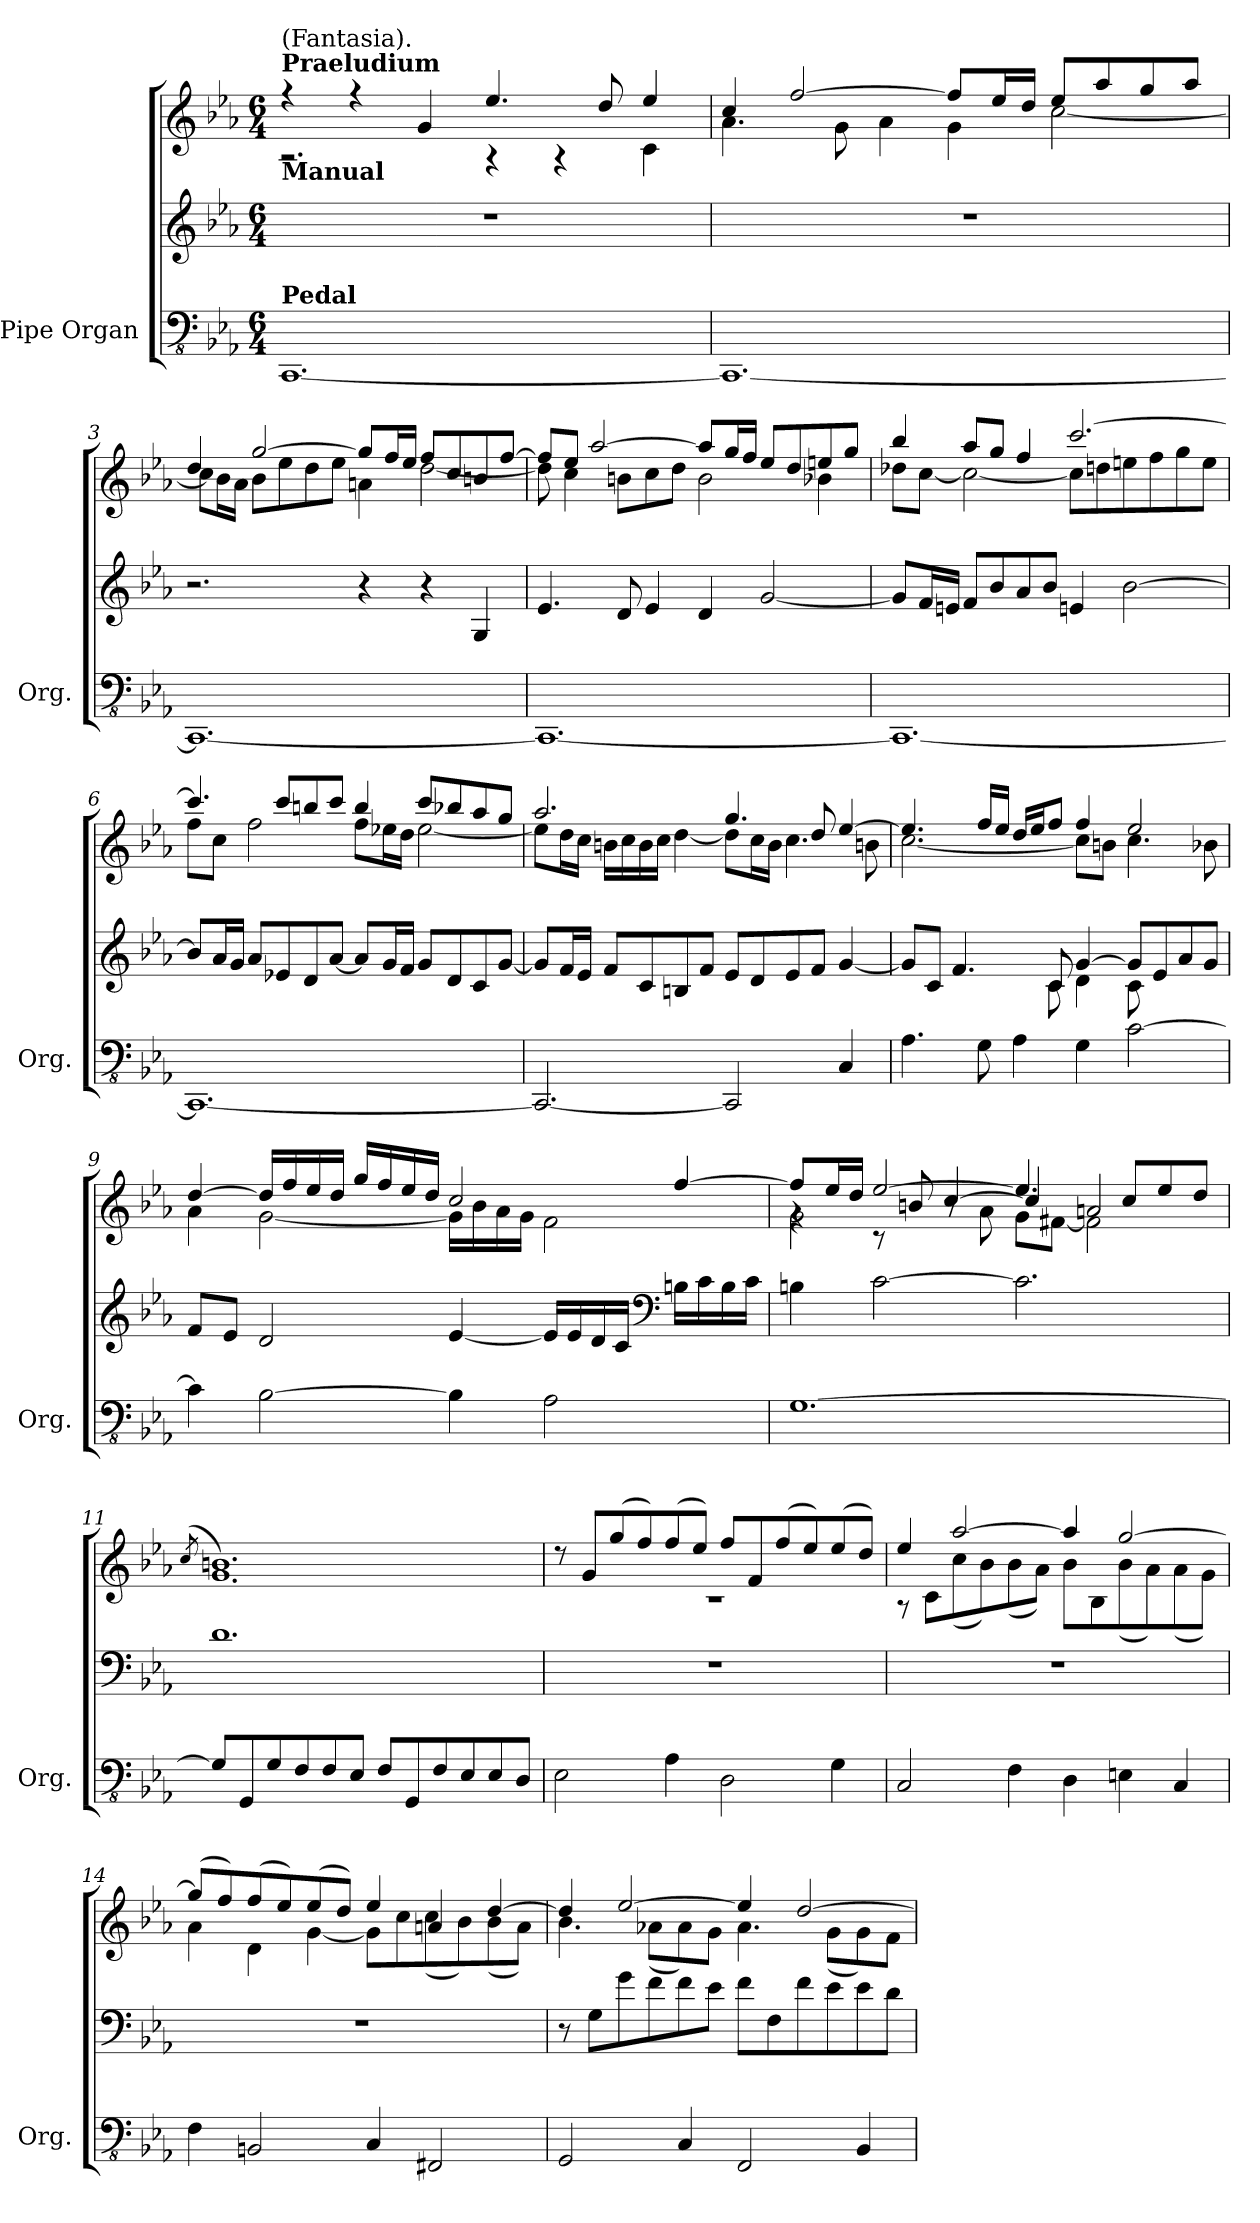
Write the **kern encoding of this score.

**kern	**kern	**kern	**text
*part1	*part1	*part1	*part1
*staff3	*staff2	*staff1	*staff1
*I"Pipe Organ	*	*	*
*I'Org.	*	*	*
*clefFv4	*clefG2	*clefG2	*
*k[b-e-a-]	*k[b-e-a-]	*k[b-e-a-]	*
*M6/4	*M6/4	*M6/4	*
=1	=1	=1	=1
*	*	*^	*
!	!	!LO:TX:a:B:t=Praeludium	!	!
!	!	!LO:TX:a:t=(Fantasia).	!	!
!	!	!LO:TX:b:B:t=Manual	!	!
!LO:TX:a:B:t=Pedal	!	!	!	!
[1.CCC	1.r	4r	2.r	.
.	.	4r	.	.
.	.	4g/	.	.
.	.	4.ee-/	4r	.
.	.	.	4r	.
.	.	8dd/	.	.
!	!	!	!	!LO:LY:b
.	.	4ee-/	4c\	.
=2	=2	=2	=2	=2
1.CCC_	1.r	4cc/	4.a-\	.
.	.	[2ff/	.	.
.	.	.	8g\	.
.	.	.	4a-\	.
.	.	8ff/L]	4g\	.
.	.	16ee-/L	.	.
.	.	16dd/JJ	.	.
.	.	8ee-/L	[2cc\	.
.	.	8aa-/	.	.
.	.	8gg/	.	.
.	.	8aa-/J	.	.
!!LO:LB:g=z	!!
=3	=3	=3	=3	=3
1.CCC_	2.r	4dd/	8cc\L]	.
.	.	.	16b-\L	.
.	.	.	16a-\JJ	.
.	.	[2gg/	8b-\L	.
.	.	.	8ee-\	.
.	.	.	8dd\	.
.	.	.	8ee-\J	.
.	4r	8gg/L]	4an\	.
.	.	16ff/L	.	.
.	.	16ee-/JJ	.	.
.	4r	8ff/L	[2dd\	.
.	.	8cc/	.	.
.	4G/	8bn/	.	.
.	.	[8ff/J	.	.
=4	=4	=4	=4	=4
1.CCC_	4.e-/	8ff/L]	8dd\]	.
.	.	8ee-/J	4cc\	.
.	.	[2aa-/	.	.
.	8d/	.	8bn\L	.
.	4e-/	.	8cc\	.
.	.	.	8dd\J	.
.	4d/	8aa-/L]	2b\	.
.	.	16gg/L	.	.
.	.	16ff/JJ	.	.
.	[2g/	8ee-/L	.	.
.	.	8dd/	.	.
.	.	8een/	4b-X\	.
.	.	8gg/J	.	.
=5	=5	=5	=5	=5
1.CCC_	8g/L]	4bb-/	8dd-X\L	.
.	16f/L	.	[8cc\J	.
.	16en/JJ	.	.	.
.	8f/L	8aa-/L	2cc\_	.
.	8b-/	8gg/J	.	.
.	8a-/	4ff/	.	.
.	8b-/J	.	.	.
.	4en/	[2.ccc/	8cc\L]	.
.	.	.	8ddn\	.
.	[2b-\	.	8een\	.
.	.	.	8ff\	.
.	.	.	8gg\	.
.	.	.	8ee\J	.
!!LO:LB:g=z	!!
=6	=6	=6	=6	=6
1.CCC_	8b-/L]	4.ccc/]	8ff\L	.
.	16a-/L	.	8cc\J	.
.	16g/JJ	.	.	.
.	8a-/L	.	2ff\	.
.	8e-X/	8ccc/L	.	.
.	8d/	8bbn/	.	.
.	[8a-/J	8ccc/J	.	.
.	8a-/L]	4bb/	8ff\L	.
.	16g/L	.	16ee-X\L	.
.	16f/JJ	.	16dd\JJ	.
.	8g/L	8ccc/L	[2ee-\	.
.	8d/	8bb-X/	.	.
.	8c/	8aa-/	.	.
.	[8g/J	8gg/J	.	.
=7	=7	=7	=7	=7
2.CCC/_	8g/L]	2.aa-/	8ee-\L]	.
.	16f/L	.	16dd\L	.
.	16e-/JJ	.	16cc\JJ	.
.	8f/L	.	16bn\LL	.
.	.	.	16cc\	.
.	8c/	.	16b\	.
.	.	.	16cc\JJ	.
.	8Bn/	.	[4dd\	.
.	8f/J	.	.	.
2CCC/]	8e-/L	4.gg/	8dd\L]	.
.	8d/	.	16cc\L	.
.	.	.	16b\JJ	.
.	8e-/	.	4.cc\	.
.	8f/J	8dd/	.	.
4CC/	[4g/	[4ee-/	.	.
.	.	.	8bn\	.
=8	=8	=8	=8	=8
*	*^	*	*	*
4.AA-\	8g/L]	8ryy	4.ee-/]	[2.cc\	.
*	*v	*v	*	*	*
.	8c/J	.	.	.
.	4.f/	.	.	.
8GG\	.	16ff/LL	.	.
.	.	16ee-/JJ	.	.
4AA-\	.	16dd/LL	.	.
.	.	16ee-/J	.	.
*	*^	*	*	*
.	8c/	8c\	8ff/J	.	.
4GG\	[4g/	4d\	4ff/	8cc\L]	.
.	.	.	.	8bn\J	.
[2C\	8g/L]	8c\	2ee-/	4.cc\	.
.	8e-/	4.ryy	.	.	.
.	8a-/	.	.	.	.
.	8g/J	.	.	8b-X\	.
*	*v	*v	*	*	*
!!LO:LB:g=z	!!
=9	=9	=9	=9	=9
4C\]	8f/L	[4dd/	4a-\	.
.	8e-/J	.	.	.
[2BB-\	2d/	16dd/LL]	[2g\	.
.	.	16ff/	.	.
.	.	16ee-/	.	.
.	.	16dd/JJ	.	.
.	.	16gg/LL	.	.
.	.	16ff/	.	.
.	.	16ee-/	.	.
.	.	16dd/JJ	.	.
4BB-\]	[4e-/	2cc/	16g\LL]	.
.	.	.	16b-\	.
.	.	.	16a-\	.
.	.	.	16g\JJ	.
2AA-\	16e-/LL]	.	2f\	.
.	16e-/	.	.	.
.	16d/	.	.	.
.	16c/JJ	.	.	.
*	*clefF4	*	*	*
.	16Bn\LL	[4ff/	.	.
.	16c\	.	.	.
.	16B\	.	.	.
.	16c\JJ	.	.	.
=10	=10	=10	=10	=10
*	*	*	*^	*
[1.GG	4Bn\	8ff/L]	2g\	4rg	.
.	.	16ee-/L	.	.	.
.	.	16dd/JJ	.	.	.
.	[2c\	[2ee-/	.	8rc	.
.	.	.	.	8bn/	.
.	.	.	8r	[4cc/	.
.	.	.	8a-\	.	.
.	2.c\]	4.ee-/]	8g\L	4cc/]	.
.	.	.	[8f#X\J	.	.
.	.	.	2f#\]	2an/	.
.	.	8cc/L	.	.	.
.	.	8ee-/	.	.	.
.	.	8dd/J	.	.	.
*	*	*v	*v	*v	*
=11	=11	=11	=11
.	.	(<8qcc/	.
*	*	*^	*
8GG/L]	1.d	1.bn)	1.g	.
8GGG/	.	.	.	.
8GG/	.	.	.	.
8FF/	.	.	.	.
8FF/	.	.	.	.
8EE-/J	.	.	.	.
8FF/L	.	.	.	.
8GGG/	.	.	.	.
8FF/	.	.	.	.
8EE-/	.	.	.	.
8EE-/	.	.	.	.
8DD/J	.	.	.	.
!!LO:PB:g=z	!!
=12	=12	=12	=12	=12
2EE-\	1.r	8r	1.r	.
.	.	8g/L	.	.
.	.	(>8gg/	.	.
.	.	8ff/)	.	.
4AA-\	.	(>8ff/	.	.
.	.	8ee-/J)	.	.
2DD\	.	8ff/L	.	.
.	.	8f/	.	.
.	.	(>8ff/	.	.
.	.	8ee-/)	.	.
4GG\	.	(>8ee-/	.	.
.	.	8dd/J)	.	.
=13	=13	=13	=13	=13
2CC/	1.r	4ee-/	8r	.
.	.	.	8c\L	.
.	.	[2aa-/	(<8cc\	.
.	.	.	8b-\)	.
4FF\	.	.	(<8b-\	.
.	.	.	8a-\J)	.
4DD\	.	4aa-/]	8b-\L	.
.	.	.	8B-\	.
4EEn\	.	[2gg/	(<8b-\	.
.	.	.	8a-\)	.
4CC/	.	.	(<8a-\	.
.	.	.	8g\J)	.
=14	=14	=14	=14	=14
4FF\	1.r	(>8gg/L]	4a-\	.
.	.	8ff/)	.	.
2BBBn/	.	(>8ff/	4d\	.
.	.	8ee-/)	.	.
.	.	(>8ee-/	[4g\	.
.	.	8dd/J)	.	.
4CC/	.	4ee-/	8g\L]	.
.	.	.	8cc\	.
2FFF#X/	.	4an/	(<8cc\	.
.	.	.	8b-\)	.
.	.	[4dd/	(<8b-\	.
.	.	.	8a\J)	.
!!LO:LB:g=z	!!
=15	=15	=15	=15	=15
2GGG/	8r	4dd/]	4.b-\	.
.	8G\L	.	.	.
.	8g\	[2ee-/	.	.
.	8f\	.	(<8a-X\L	.
4CC/	8f\	.	8a-\)	.
.	8e-\J	.	8g\J	.
2FFF/	8f\L	4ee-/]	4.a-\	.
.	8F\	.	.	.
.	8f\	[2dd/	.	.
.	8e-\	.	(<8g\L	.
4BBB-/	8e-\	.	8g\)	.
.	8d\J	.	8f\J	.
*	*	*v	*v	*
=	=	=	=
*-	*-	*-	*-
